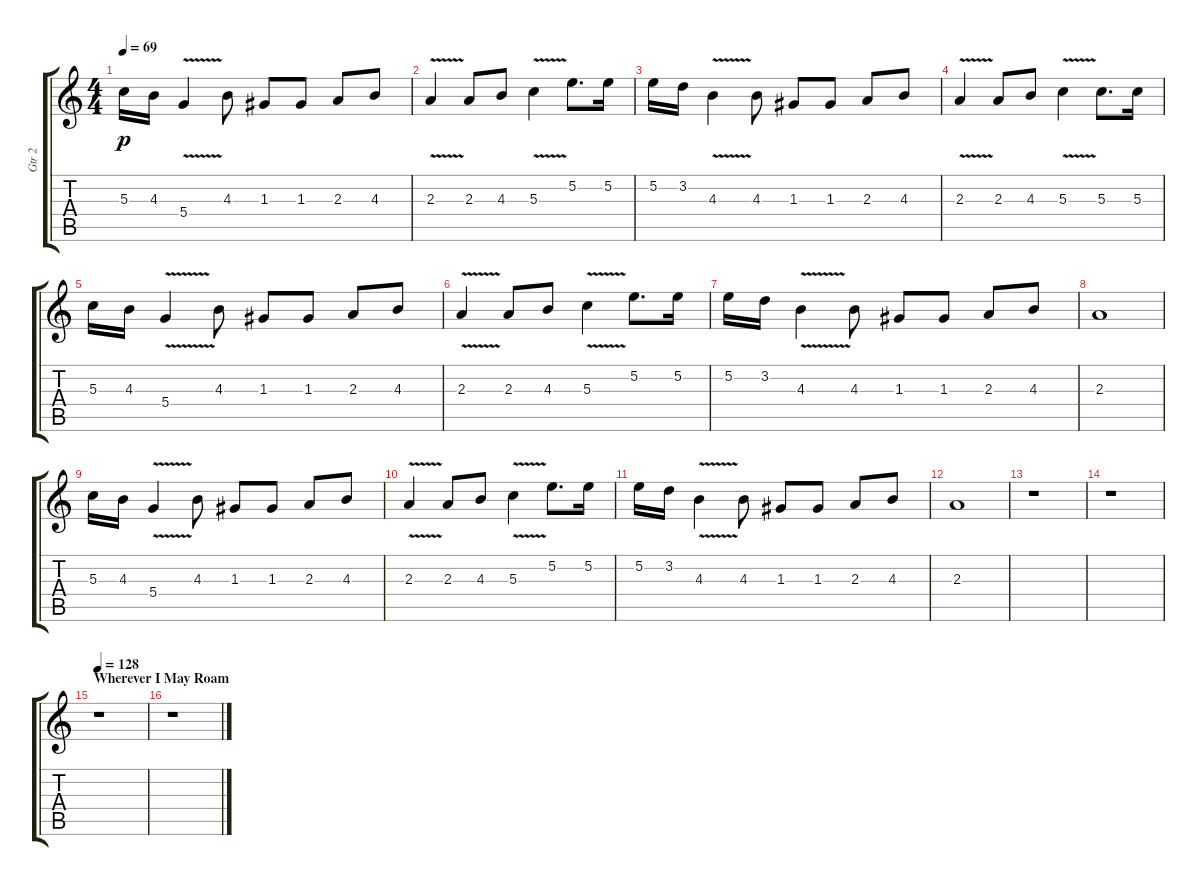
\track ("Gtr 2" "Gtr 2") {instrument distortionguitar}
\staff {score tabs}
\tuning (E4 B3 G3 D3 A2 E2) {hide}
\ts (4 4)
\tempo 69
\clef g2
\ks c
5.3.16{dy p} 4.3.16 5.4{v}.4 4.3.8 1.3.8 1.3.8 2.3.8 4.3.8 |
2.3{v}.4 2.3.8 4.3.8 5.3{v}.4 5.2.8{d} 5.2.16 |
5.2.16 3.2.16 4.3{v}.4 4.3.8 1.3.8 1.3.8 2.3.8 4.3.8 |
2.3{v}.4 2.3.8 4.3.8 5.3{v}.4 5.3.8{d} 5.3.16 |
5.3.16 4.3.16 5.4{v}.4 4.3.8 1.3.8 1.3.8 2.3.8 4.3.8 |
2.3{v}.4 2.3.8 4.3.8 5.3{v}.4 5.2.8{d} 5.2.16 |
5.2.16 3.2.16 4.3{v}.4 4.3.8 1.3.8 1.3.8 2.3.8 4.3.8 |
2.3.1{volume 0} |
5.3.16 4.3.16 5.4{v}.4 4.3.8 1.3.8 1.3.8 2.3.8 4.3.8 |
2.3{v}.4 2.3.8 4.3.8 5.3{v}.4 5.2.8{d} 5.2.16 |
5.2.16 3.2.16 4.3{v}.4 4.3.8 1.3.8 1.3.8 2.3.8 4.3.8 |
2.3.1{volume 0} |
r.1 |
r.1 |
\section ("" "Wherever I May Roam")
\tempo 128
r.1 |
r.1
